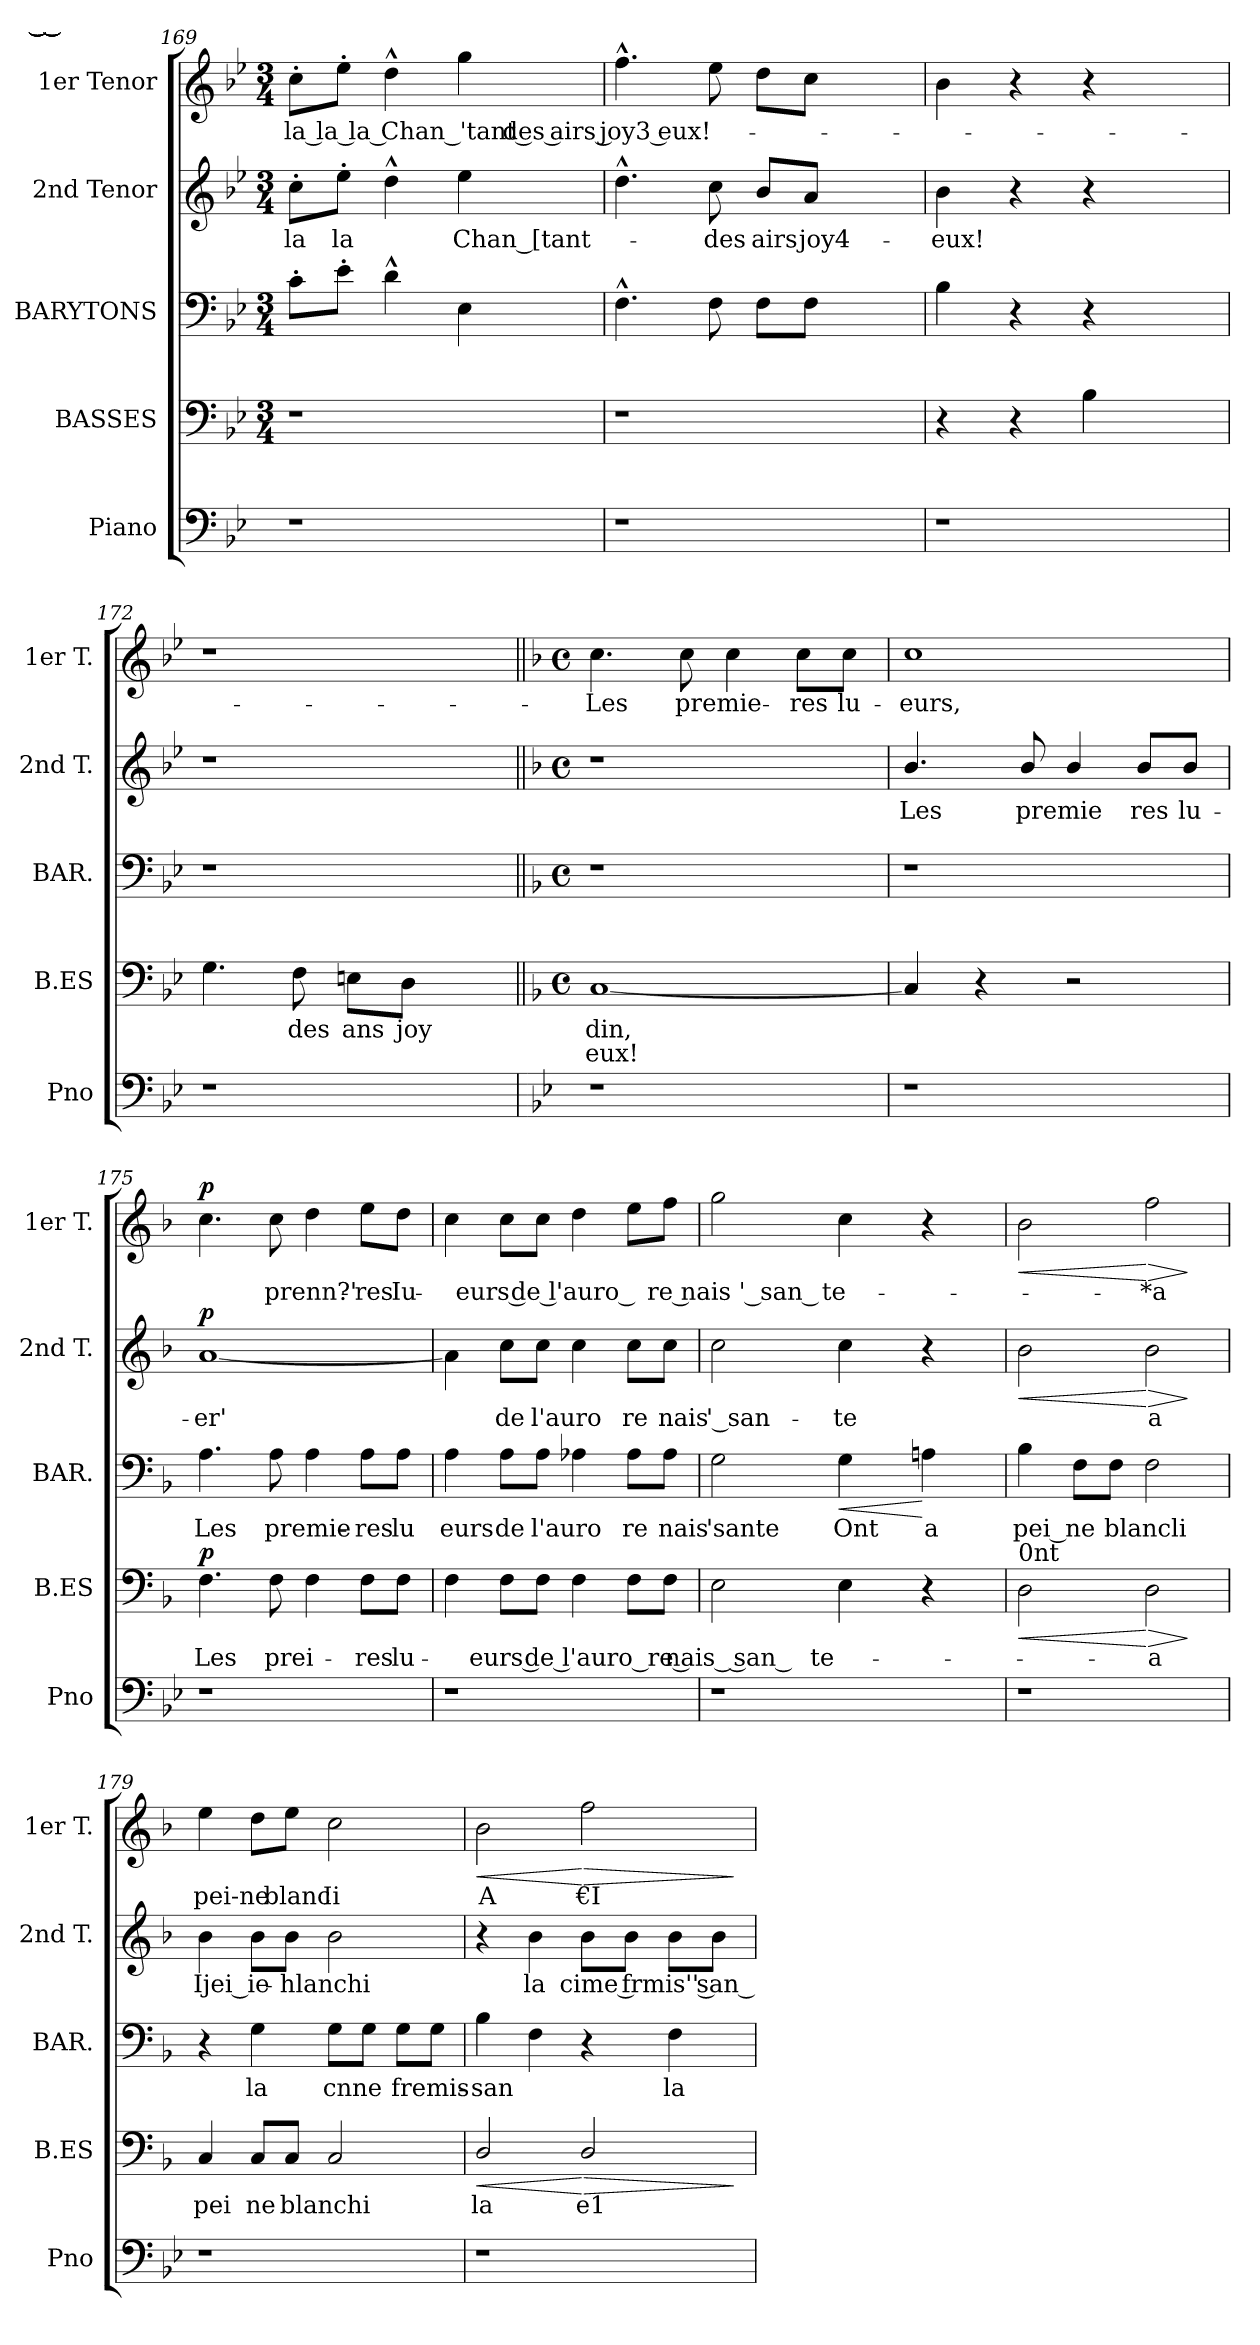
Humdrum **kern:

**kern	**kern	**text	**text	**dynam	**kern	**text	**dynam	**kern	**text	**dynam	**kern	**text	**dynam
*part5	*part4	*part4	*part4	*part4	*part3	*part3	*part3	*part2	*part2	*part2	*part1	*part1	*part1
*staff5	*staff4	*staff4	*staff4	*staff4	*staff3	*staff3	*staff3	*staff2	*staff2	*staff2	*staff1	*staff1	*staff1
*I"Piano	*I"BASSES	*	*	*	*I"BARYTONS	*	*	*I"2nd Tenor	*	*	*I"1er Tenor	*	*
*I'Pno	*I'B.ES	*	*	*	*I'BAR.	*	*	*I'2nd T.	*	*	*I'1er T.	*	*
*clefF4	*clefF4	*	*	*	*clefF4	*	*	*clefG2	*	*	*clefG2	*	*
*k[b-e-]	*k[b-e-]	*	*	*	*k[b-e-]	*	*	*k[b-e-]	*	*	*k[b-e-]	*	*
*	*M3/4	*	*	*	*M3/4	*	*	*M3/4	*	*	*M3/4	*	*
=169	=169	=169	=169	=169	=169	=169	=169	=169	=169	=169	=169	=169	=169
!LO:N:vis=1	!LO:N:vis=1	!	!	!	!	!	!	!	!	!	!	!	!
1r	2.r	.	.	.	8c'\L	.	.	8cc'\L	la	.	8cc'\L	la la la Chan_'tant des airs joy3 eux!-	.
.	.	.	.	.	8e-'\J	.	.	8ee-'\J	la	.	8ee-'\J	.	.
.	.	.	.	.	4d^^\	.	.	4dd^^\	.	.	4dd^^\	.	.
.	.	.	.	.	4E-\	.	.	4ee-\	Chan_[tant-	.	4gg\	.	.
.	4ryy	.	.	.	4ryy	.	.	4ryy	.	.	4ryy	.	.
=170	=170	=170	=170	=170	=170	=170	=170	=170	=170	=170	=170	=170	=170
!LO:N:vis=1	!LO:N:vis=1	!	!	!	!	!	!	!	!	!	!	!	!
1r	2.r	.	.	.	4.F^^\	.	.	4.dd^^\	.	.	4.ff^^\	.	.
.	.	.	.	.	8F\	.	.	8cc\	-des	.	8ee-\	.	.
.	.	.	.	.	8F\L	.	.	8b-/L	airs	.	8dd\L	.	.
.	.	.	.	.	8F\J	.	.	8a/J	joy4-	.	8cc\J	.	.
.	4ryy	.	.	.	4ryy	.	.	4ryy	.	.	4ryy	.	.
=171	=171	=171	=171	=171	=171	=171	=171	=171	=171	=171	=171	=171	=171
!LO:N:vis=1	!	!	!	!	!	!	!	!	!	!	!	!	!
1r	4r	.	.	.	4B-\	.	.	4b-\	-eux!	.	4b-\	.	.
.	4r	Gian_tant-	.	.	4r	.	.	4r	.	.	4r	.	.
.	4B-\	.	.	.	4r	.	.	4r	.	.	4r	.	.
.	4ryy	.	.	.	4ryy	.	.	4ryy	.	.	4ryy	.	.
=172	=172	=172	=172	=172	=172	=172	=172	=172	=172	=172	=172	=172	=172
!LO:N:vis=1	!	!	!	!	!LO:N:vis=1	!	!	!LO:N:vis=1	!	!	!LO:N:vis=1	!	!
1r	4.G\	.	.	.	2.r	.	.	2.r	.	.	2.r	.	.
.	8F\	-des	.	.	.	.	.	.	.	.	.	.	.
.	8En\L	ans	.	.	.	.	.	.	.	.	.	.	.
.	8D\J	joy­_	.	.	.	.	.	.	.	.	.	.	.
.	4ryy	.	.	.	4ryy	.	.	4ryy	.	.	4ryy	.	.
!!LO:LB:g=z
=173	=173||	=173||	=173||	=173||	=173||	=173||	=173||	=173||	=173||	=173||	=173||	=173||	=173||
*	*k[b-]	*	*	*	*k[b-]	*	*	*k[b-]	*	*	*k[b-]	*	*
*	*M4/4	*	*	*	*M4/4	*	*	*M4/4	*	*	*M4/4	*	*
*	*met(c)	*	*	*	*met(c)	*	*	*met(c)	*	*	*met(c)	*	*
1r	[1C/	din,	eux!	.	1r	.	.	1r	.	.	4.cc\	-Les	.
.	.	.	.	.	.	.	.	.	.	.	8cc\	premie-	.
.	.	.	.	.	.	.	.	.	.	.	4cc\	.	.
.	.	.	.	.	.	.	.	.	.	.	8cc\L	-res	.
.	.	.	.	.	.	.	.	.	.	.	8cc\J	lu-	.
=174	=174	=174	=174	=174	=174	=174	=174	=174	=174	=174	=174	=174	=174
1r	4C/]	.	.	.	1r	.	.	4.b-/	Les	.	1cc/	-eurs,	.
.	4r	.	.	.	.	.	.	.	.	.	.	.	.
.	.	.	.	.	.	.	.	8b-/	premie	.	.	.	.
.	2r	.	.	.	.	.	.	4b-/	.	.	.	.	.
.	.	.	.	.	.	.	.	8b-/L	res	.	.	.	.
.	.	.	.	.	.	.	.	8b-/J	lu-	.	.	.	.
=175	=175	=175	=175	=175	=175	=175	=175	=175	=175	=175	=175	=175	=175
!	!	!	!	!LO:DY:a	!	!	!	!	!	!LO:DY:a	!	!	!LO:DY:a
1r	4.F\	Les	.	p	4.A\	Les	.	[1a/	-er'	p	4.cc\	.	p
.	8F\	prei-	.	.	8A\	premie-	.	.	.	.	8cc\	prenn?'-	.
.	4F\	.	.	.	4A\	.	.	.	.	.	4dd\	.	.
.	8F\L	-res	.	.	8A\L	-res	.	.	.	.	8ee\L	-res	.
.	8F\J	lu-	.	.	8A\J	lu	.	.	.	.	8dd\J	Iu-	.
!!LO:LB:g=z
=176	=176	=176	=176	=176	=176	=176	=176	=176	=176	=176	=176	=176	=176
1r	4F\	-_ eurs de l'auro_re nais_ san _ te-	.	.	4A\	eurs	.	4a\]	.	.	4cc\	-_ eurs de l'auro _ re nais '_san _ te-	.
.	8F\L	.	.	.	8A\L	de	.	8cc\L	de	.	8cc\L	.	.
.	8F\J	.	.	.	8A\J	l'auro_	.	8cc\J	l'auro	.	8cc\J	.	.
.	4F\	.	.	.	4A-X\	.	.	4cc\	.	.	4dd\	.	.
.	8F\L	.	.	.	8A-\L	re	.	8cc\L	re_	.	8ee\L	.	.
.	8F\J	.	.	.	8A-\J	nais	.	8cc\J	nais	.	8ff\J	.	.
=177	=177	=177	=177	=177	=177	=177	=177	=177	=177	=177	=177	=177	=177
1r	2E\	.	.	.	2G\	'sante	.	2cc\	'_san-	.	2gg\	.	.
!	!	!	!	!	!	!	!LO:HP:b	!	!	!	!	!	!
.	4E\	.	.	.	4G\	Ont	<	4cc\	-te	.	4cc\	.	.
.	4r	.	.	.	4An\	a	[	4r	.	.	4r	.	.
=178	=178	=178	=178	=178	=178	=178	=178	=178	=178	=178	=178	=178	=178
!	!LO:TX:a:t=0nt	!	!	!	!	!	!	!	!	!	!	!	!
!	!	!	!	!LO:HP:b	!	!	!	!	!	!LO:HP:b	!	!	!LO:HP:b
1r	2D\	.	.	<	4B-\	pei_ne	.	2b-\	.	<	2b-\	.	<
.	.	.	.	.	8F\L	.	.	.	.	.	.	.	.
.	.	.	.	.	8F\J	blancli	.	.	.	.	.	.	.
!	!	!	!	!LO:HP:n=1:b	!	!	!	!	!	!LO:HP:n=1:b	!	!	!LO:HP:n=1:b
.	2D\	-a	.	[ >	2F\	.	.	2b-\	a	[ >	2ff\	-*a	[ >
.	.	.	.	]	.	.	.	.	.	]	.	.	]
=179	=179	=179	=179	=179	=179	=179	=179	=179	=179	=179	=179	=179	=179
1r	4C/	pei_	.	.	4r	.	.	4b-\	Ijei_ie-	.	4ee\	pei-ne	.
.	8C/L	ne	.	.	4G\	la	.	8b-\L	.	.	8dd\L	.	.
.	8C/J	blanchi	.	.	.	.	.	8b-\J	-hlanchi	.	8ee\J	blanc	.
.	2C/	.	.	.	8G\L	cnne	.	2b-\	.	.	2cc\	Ii	.
.	.	.	.	.	8G\J	.	.	.	.	.	.	.	.
.	.	.	.	.	8G\L	fremis-	.	.	.	.	.	.	.
.	.	.	.	.	8G\J	.	.	.	.	.	.	.	.
!!LO:LB:g=z
=180	=180	=180	=180	=180	=180	=180	=180	=180	=180	=180	=180	=180	=180
!	!	!	!	!LO:HP:b	!	!	!	!	!	!	!	!	!LO:HP:b
1r	2D/	la	.	<	4B-\	-san	.	4r	.	.	2b-\	A	<
.	.	.	.	.	4F\	.	.	4b-\	la	.	.	.	.
!	!	!	!	!LO:HP:n=1:b	!	!	!	!	!	!	!	!	!LO:HP:n=1:b
.	2D/	e1-	.	[ >	4r	.	.	8b-\L	cime frmis'' san ­-	.	2ff\	€I-	[ >
.	.	.	.	.	.	.	.	8b-\J	.	.	.	.	.
.	.	.	.	.	4F\	la	.	8b-\L	.	.	.	.	.
.	.	.	.	.	.	.	.	8b-\J	.	.	.	.	.
.	.	.	.	]	.	.	.	.	.	.	.	.	]
=	=	=	=	=	=	=	=	=	=	=	=	=	=
*-	*-	*-	*-	*-	*-	*-	*-	*-	*-	*-	*-	*-	*-
